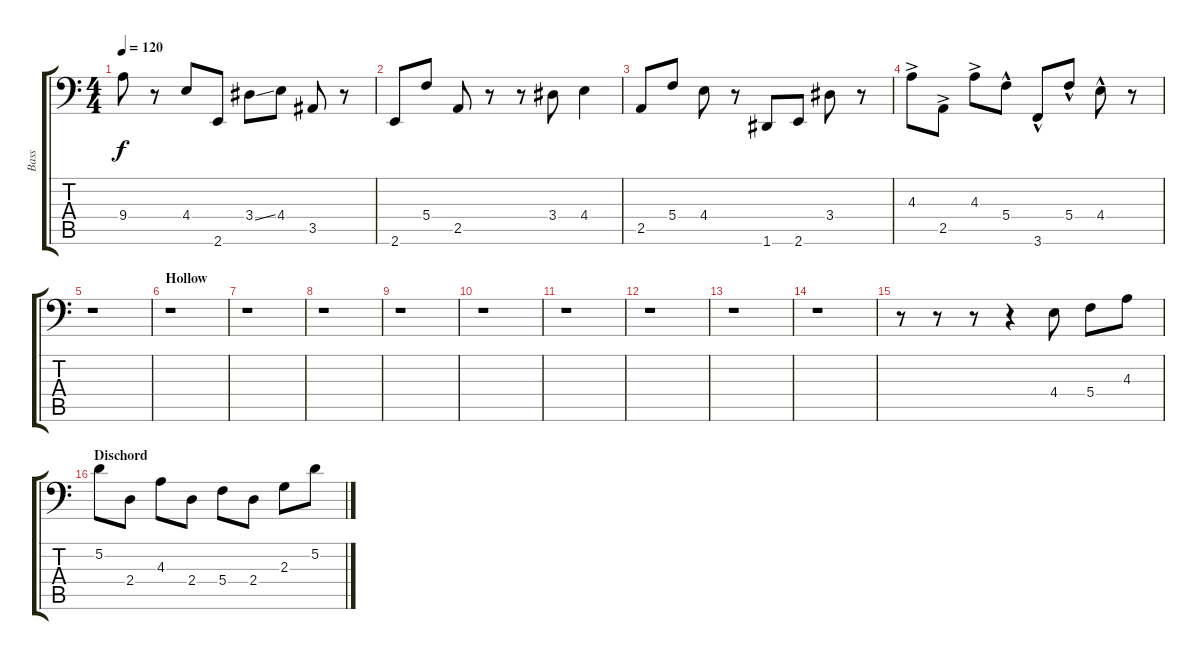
\track ("Bass" "Bass") {instrument fretlessbass}
\staff {score tabs}
\tuning (D3 A2 F2 C2 G1 D1) {hide}
\ts (4 4)
\tempo 120
\clef f4
\ks c
9.4.8{dy f} r.8 4.4.8 2.6.8 3.4{ss}.8 4.4.8 3.5.8 r.8 |
2.6.8 5.4.8 2.5.8 r.8 r.8 3.4.8 4.4.4 |
2.5.8 5.4.8 4.4.8 r.8 1.6.8 2.6.8 3.4.8 r.8 |
4.3{ac}.8 2.5{ac}.8 4.3{ac}.8 5.4{hac}.8 3.6{hac}.8 5.4{hac}.8 4.4{hac}.8 r.8 |
r.1 |
\section ("" "Hollow")
r.1 |
r.1 |
r.1 |
r.1 |
r.1 |
r.1 |
r.1 |
r.1 |
r.1 |
r.8 r.8 r.8 r.4 4.4.8 5.4.8 4.3.8 |
\section ("" "Dischord")
5.2.8 2.4.8 4.3.8 2.4.8 5.4.8 2.4.8 2.3.8 5.2.8
